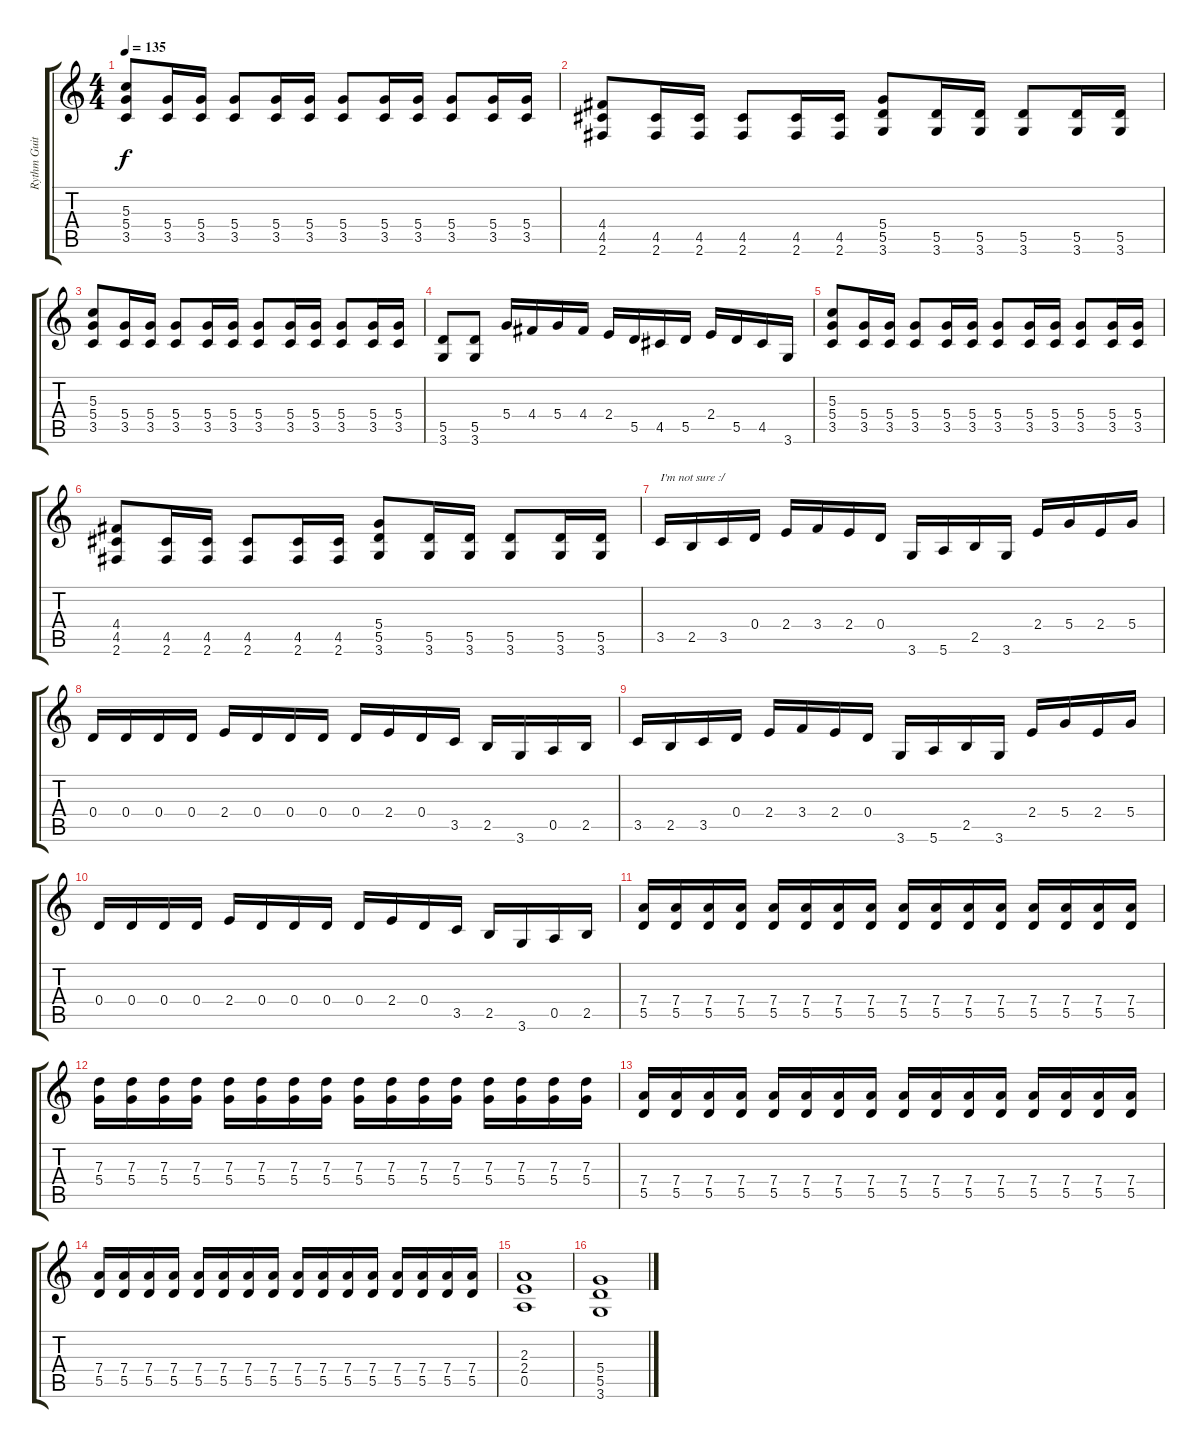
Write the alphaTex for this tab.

\track ("Rythm Guitar" "Rythm Guit") {instrument distortionguitar}
\staff {score tabs}
\tuning (E4 B3 G3 D3 A2 E2) {hide}
\ts (4 4)
\tempo 135
\clef g2
\ks c
(5.3 5.4 3.5).8{dy f} (5.4 3.5).16 (5.4 3.5).16 (5.4 3.5).8 (5.4 3.5).16 (5.4 3.5).16 (5.4 3.5).8 (5.4 3.5).16 (5.4 3.5).16 (5.4 3.5).8 (5.4 3.5).16 (5.4 3.5).16 |
(4.4 4.5 2.6).8 (4.5 2.6).16 (4.5 2.6).16 (4.5 2.6).8 (4.5 2.6).16 (4.5 2.6).16 (5.4 5.5 3.6).8 (5.5 3.6).16 (5.5 3.6).16 (5.5 3.6).8 (5.5 3.6).16 (5.5 3.6).16 |
(5.3 5.4 3.5).8 (5.4 3.5).16 (5.4 3.5).16 (5.4 3.5).8 (5.4 3.5).16 (5.4 3.5).16 (5.4 3.5).8 (5.4 3.5).16 (5.4 3.5).16 (5.4 3.5).8 (5.4 3.5).16 (5.4 3.5).16 |
(5.5 3.6).8 (5.5 3.6).8 5.4.16 4.4.16 5.4.16 4.4.16 2.4.16 5.5.16 4.5.16 5.5.16 2.4.16 5.5.16 4.5.16 3.6.16 |
(5.3 5.4 3.5).8 (5.4 3.5).16 (5.4 3.5).16 (5.4 3.5).8 (5.4 3.5).16 (5.4 3.5).16 (5.4 3.5).8 (5.4 3.5).16 (5.4 3.5).16 (5.4 3.5).8 (5.4 3.5).16 (5.4 3.5).16 |
(4.4 4.5 2.6).8 (4.5 2.6).16 (4.5 2.6).16 (4.5 2.6).8 (4.5 2.6).16 (4.5 2.6).16 (5.4 5.5 3.6).8 (5.5 3.6).16 (5.5 3.6).16 (5.5 3.6).8 (5.5 3.6).16 (5.5 3.6).16 |
3.5.16{txt "I'm not sure :/"} 2.5.16 3.5.16 0.4.16 2.4.16 3.4.16 2.4.16 0.4.16 3.6.16 5.6.16 2.5.16 3.6.16 2.4.16 5.4.16 2.4.16 5.4.16 |
0.4.16 0.4.16 0.4.16 0.4.16 2.4.16 0.4.16 0.4.16 0.4.16 0.4.16 2.4.16 0.4.16 3.5.16 2.5.16 3.6.16 0.5.16 2.5.16 |
3.5.16 2.5.16 3.5.16 0.4.16 2.4.16 3.4.16 2.4.16 0.4.16 3.6.16 5.6.16 2.5.16 3.6.16 2.4.16 5.4.16 2.4.16 5.4.16 |
0.4.16 0.4.16 0.4.16 0.4.16 2.4.16 0.4.16 0.4.16 0.4.16 0.4.16 2.4.16 0.4.16 3.5.16 2.5.16 3.6.16 0.5.16 2.5.16 |
(7.4 5.5).16 (7.4 5.5).16 (7.4 5.5).16 (7.4 5.5).16 (7.4 5.5).16 (7.4 5.5).16 (7.4 5.5).16 (7.4 5.5).16 (7.4 5.5).16 (7.4 5.5).16 (7.4 5.5).16 (7.4 5.5).16 (7.4 5.5).16 (7.4 5.5).16 (7.4 5.5).16 (7.4 5.5).16 |
(7.3 5.4).16 (7.3 5.4).16 (7.3 5.4).16 (7.3 5.4).16 (7.3 5.4).16 (7.3 5.4).16 (7.3 5.4).16 (7.3 5.4).16 (7.3 5.4).16 (7.3 5.4).16 (7.3 5.4).16 (7.3 5.4).16 (7.3 5.4).16 (7.3 5.4).16 (7.3 5.4).16 (7.3 5.4).16 |
(7.4 5.5).16 (7.4 5.5).16 (7.4 5.5).16 (7.4 5.5).16 (7.4 5.5).16 (7.4 5.5).16 (7.4 5.5).16 (7.4 5.5).16 (7.4 5.5).16 (7.4 5.5).16 (7.4 5.5).16 (7.4 5.5).16 (7.4 5.5).16 (7.4 5.5).16 (7.4 5.5).16 (7.4 5.5).16 |
(7.4 5.5).16 (7.4 5.5).16 (7.4 5.5).16 (7.4 5.5).16 (7.4 5.5).16 (7.4 5.5).16 (7.4 5.5).16 (7.4 5.5).16 (7.4 5.5).16 (7.4 5.5).16 (7.4 5.5).16 (7.4 5.5).16 (7.4 5.5).16 (7.4 5.5).16 (7.4 5.5).16 (7.4 5.5).16 |
(2.3 2.4 0.5).1 |
(5.4 5.5 3.6).1
